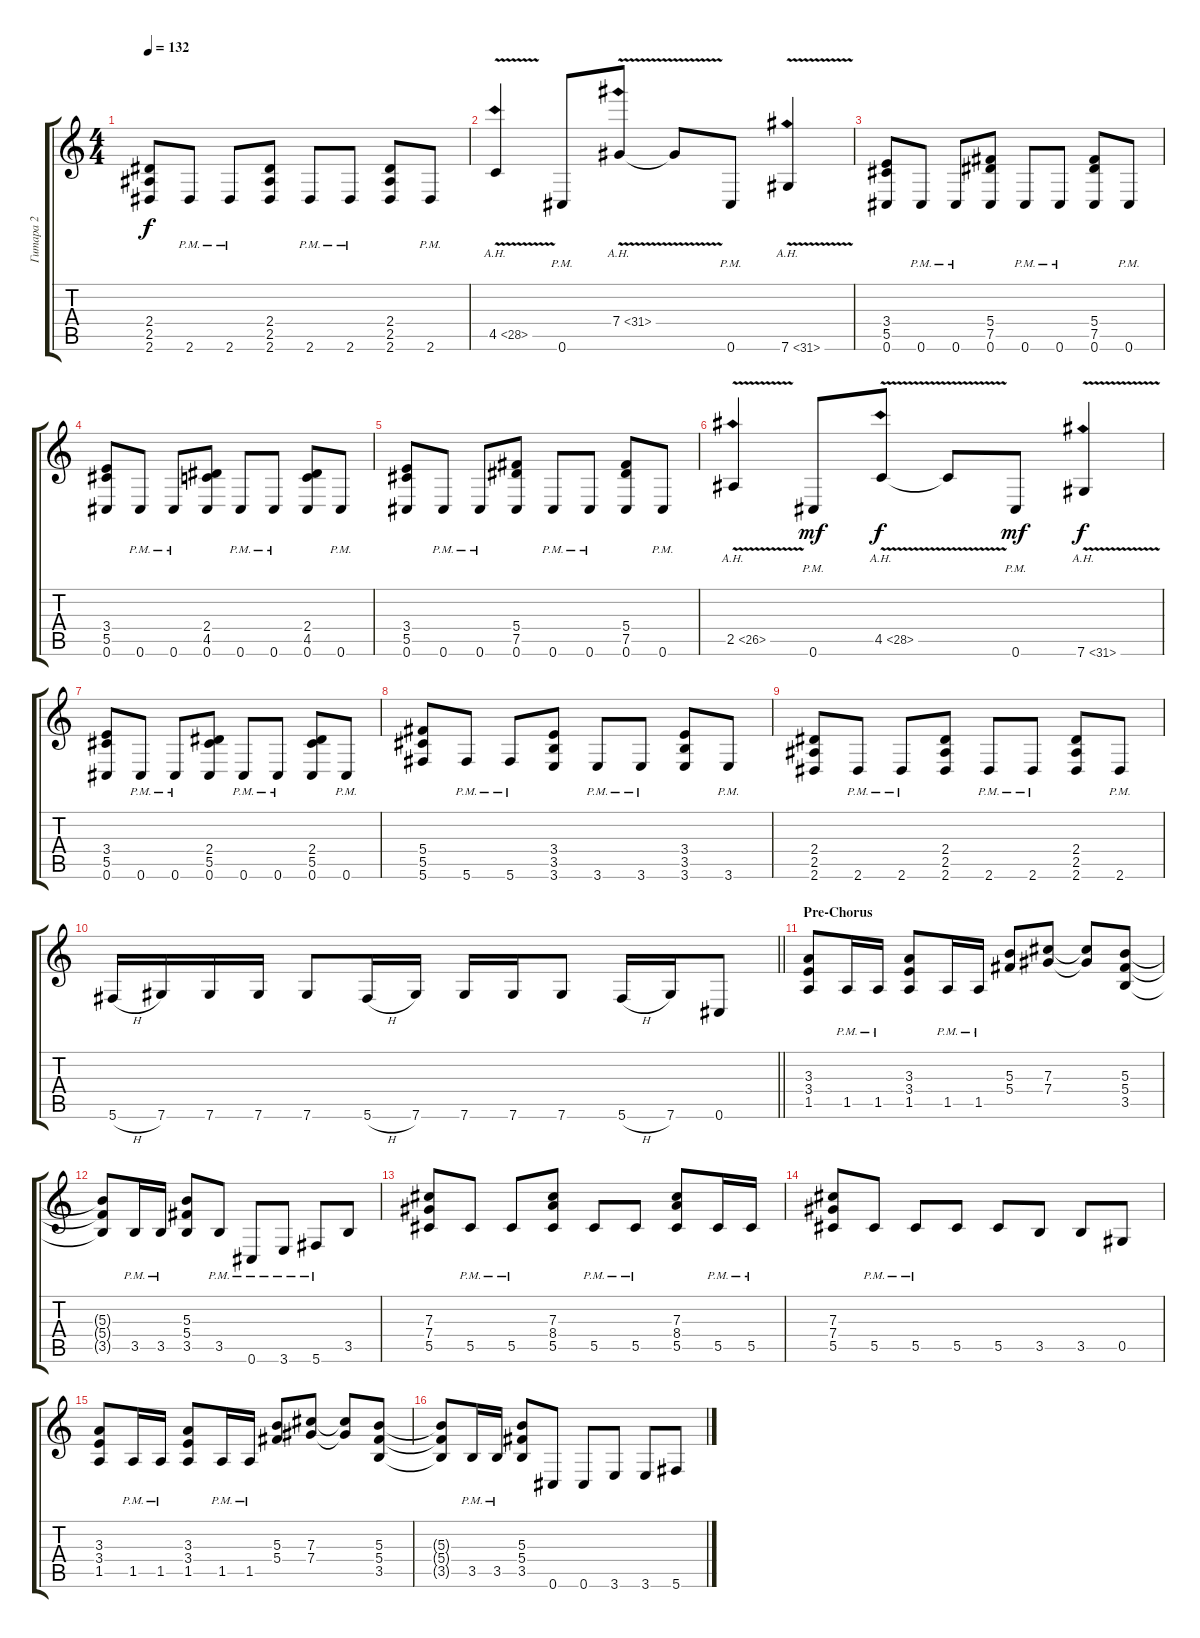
\track ("Гитара 2" "Гитара 2") {instrument distortionguitar}
\staff {score tabs}
\tuning (Eb4 Bb3 Gb3 Db3 Ab2 Db2) {hide}
\ts (4 4)
\tempo 132
\clef g2
\ks c
(2.4 2.5 2.6).8{dy f} 2.6{pm}.8 2.6{pm}.8 (2.4 2.5 2.6).8 2.6{pm}.8 2.6{pm}.8 (2.4 2.5 2.6).8 2.6{pm}.8 |
4.5{ah 24 v}.4 0.6{pm}.8 7.4{ah 24 v}.8 7.4{t}.8 0.6{pm}.8 7.6{ah 24 v}.4 |
(3.4 5.5 0.6).8 0.6{pm}.8 0.6{pm}.8 (5.4 7.5 0.6).8 0.6{pm}.8 0.6{pm}.8 (5.4 7.5 0.6).8 0.6{pm}.8 |
(3.4 5.5 0.6).8 0.6{pm}.8 0.6{pm}.8 (2.4 4.5 0.6).8 0.6{pm}.8 0.6{pm}.8 (2.4 4.5 0.6).8 0.6{pm}.8 |
(3.4 5.5 0.6).8 0.6{pm}.8 0.6{pm}.8 (5.4 7.5 0.6).8 0.6{pm}.8 0.6{pm}.8 (5.4 7.5 0.6).8 0.6{pm}.8 |
2.5{ah 24 v}.4 0.6{pm}.8{dy mf} 4.5{ah 24 v}.8{dy f} 4.5{t}.8 0.6{pm}.8{dy mf} 7.6{ah 24 v}.4{dy f} |
(3.4 5.5 0.6).8 0.6{pm}.8 0.6{pm}.8 (2.4 5.5 0.6).8 0.6{pm}.8 0.6{pm}.8 (2.4 5.5 0.6).8 0.6{pm}.8 |
(5.4 5.5 5.6).8 5.6{pm}.8 5.6{pm}.8 (3.4 3.5 3.6).8 3.6{pm}.8 3.6{pm}.8 (3.4 3.5 3.6).8 3.6{pm}.8 |
(2.4 2.5 2.6).8 2.6{pm}.8 2.6{pm}.8 (2.4 2.5 2.6).8 2.6{pm}.8 2.6{pm}.8 (2.4 2.5 2.6).8 2.6{pm}.8 |
\barLineRight lightlight
5.6{h}.16 7.6.16 7.6.16 7.6.16 7.6.8 5.6{h}.16 7.6.16 7.6.16 7.6.16 7.6.8 5.6{h}.16 7.6.16 0.6.8 |
\section ("" "Pre-Chorus")
(3.3 3.4 1.5).8 1.5{pm}.16 1.5{pm}.16 (3.3 3.4 1.5).8 1.5{pm}.16 1.5{pm}.16 (5.3 5.4).8 (7.3 7.4).8 (7.3{t} 7.4{t}).8 (5.3 5.4 3.5).8 |
(5.3{t} 5.4{t} 3.5{t}).8 3.5{pm}.16 3.5{pm}.16 (5.3 5.4 3.5).8 3.5{pm}.8 0.6{pm}.8 3.6{pm}.8 5.6{pm}.8 3.5.8 |
(7.3 7.4 5.5).8 5.5{pm}.8 5.5{pm}.8 (7.3 8.4 5.5).8 5.5{pm}.8 5.5{pm}.8 (7.3 8.4 5.5).8 5.5{pm}.16 5.5{pm}.16 |
(7.3 7.4 5.5).8 5.5{pm}.8 5.5{pm}.8 5.5.8 5.5.8 3.5.8 3.5.8 0.5.8 |
(3.3 3.4 1.5).8 1.5{pm}.16 1.5{pm}.16 (3.3 3.4 1.5).8 1.5{pm}.16 1.5{pm}.16 (5.3 5.4).8 (7.3 7.4).8 (7.3{t} 7.4{t}).8 (5.3 5.4 3.5).8 |
(5.3{t} 5.4{t} 3.5{t}).8 3.5{pm}.16 3.5{pm}.16 (5.3 5.4 3.5).8 0.6.8 0.6.8 3.6.8 3.6.8 5.6.8
